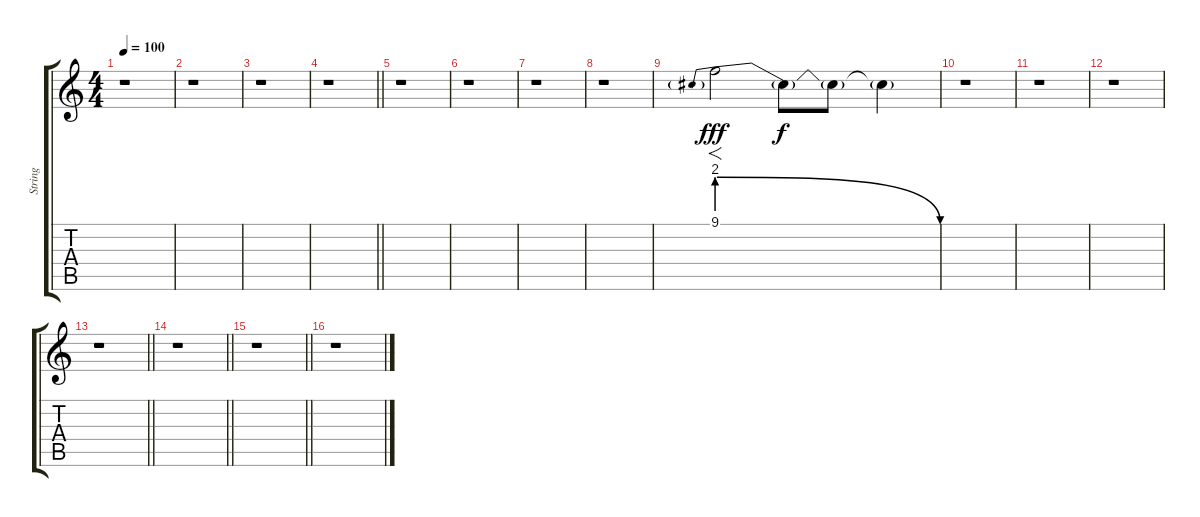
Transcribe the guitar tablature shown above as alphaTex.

\track ("String" "String") {instrument synthstrings2}
\staff {score tabs}
\tuning (E4 B3 G3 D3 A2 E2) {hide}
\ts (4 4)
\tempo 100
\clef g2
\ks c
r.1{dy fff} |
r.1 |
r.1 |
\barLineRight lightlight
r.1 |
r.1 |
r.1 |
r.1 |
r.1 |
9.1{be (prebendrelease 0 8 60 0)}.2{f} 9.1{t}.8{dy f} 9.1{t}.8 9.1{t}.4 |
r.1 |
r.1 |
r.1 |
\barLineRight lightlight
r.1 |
\barLineRight lightlight
r.1 |
\barLineRight lightlight
r.1 |
r.1
